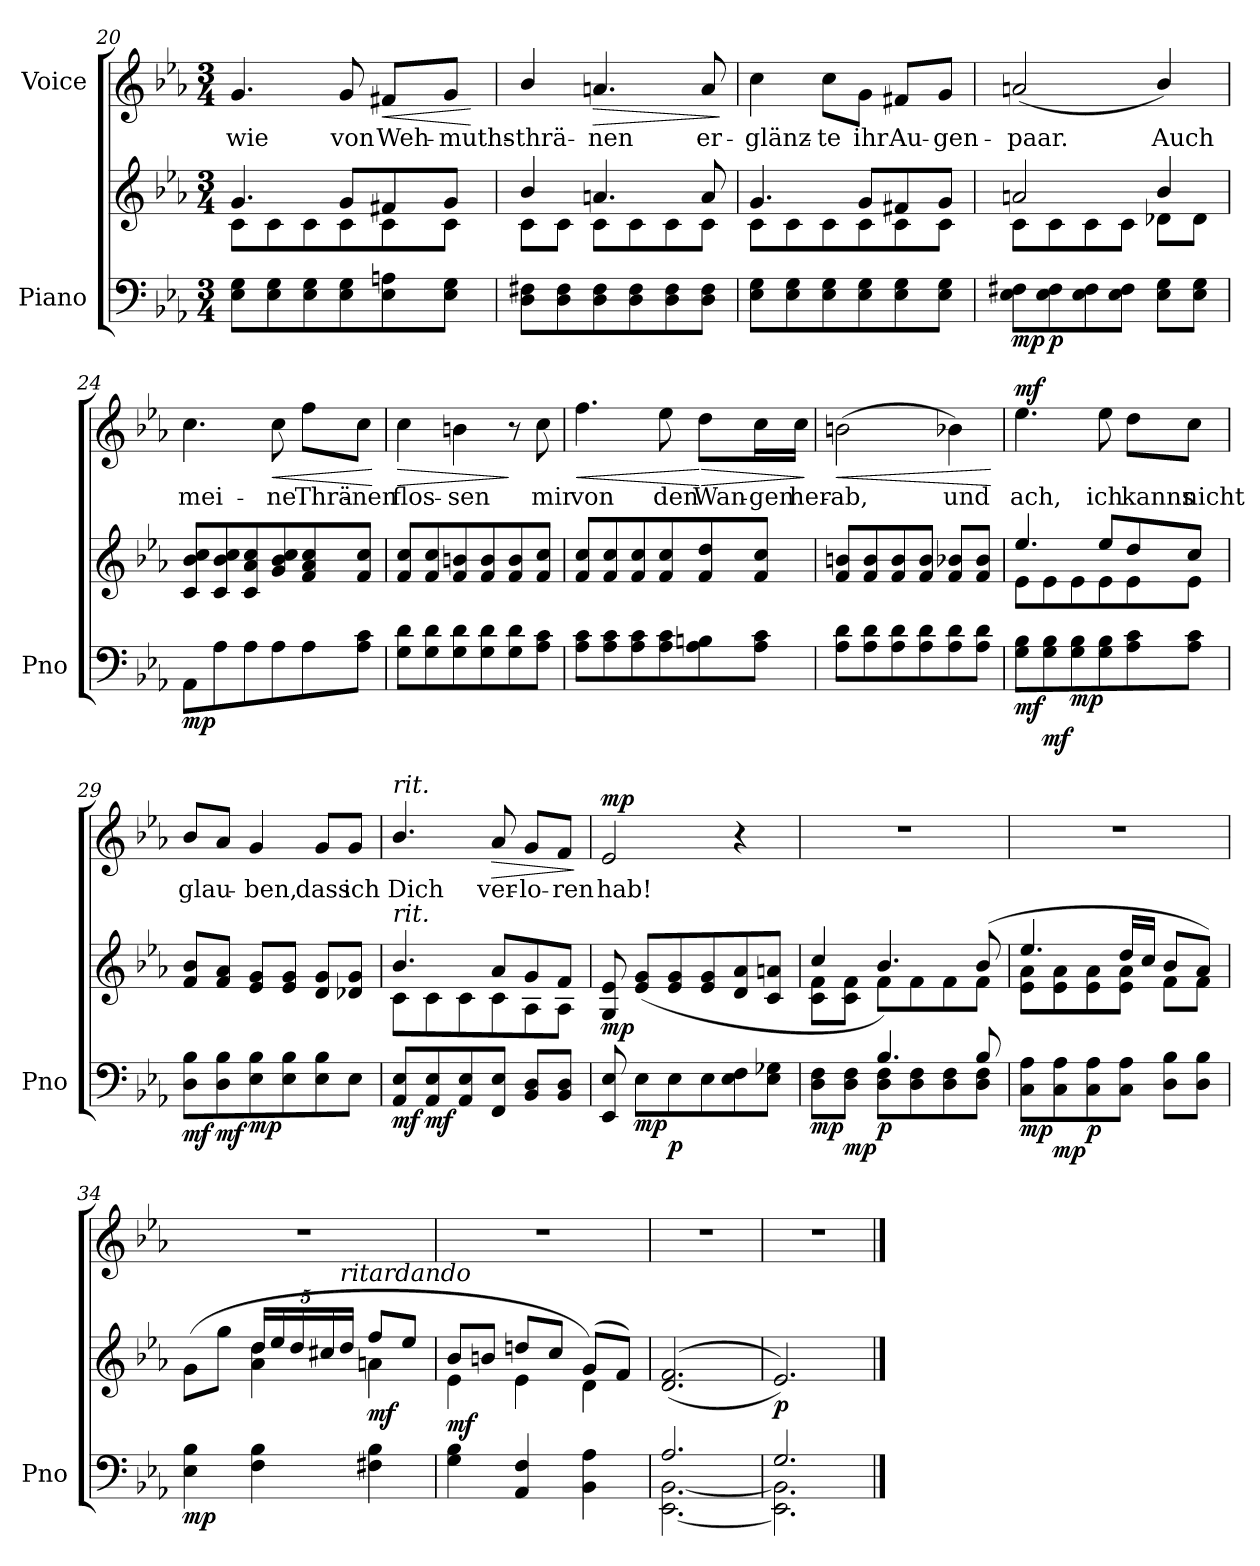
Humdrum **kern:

**kern	**kern	**dynam	**kern	**text	**dynam
*part2	*part2	*part2	*part1	*part1	*part1
*staff3	*staff2	*staff2/3	*staff1	*staff1	*staff1
*I"Piano	*	*	*I"Voice	*	*
*I'Pno	*	*	*	*	*
*clefF4	*clefG2	*	*clefG2	*	*
*k[b-e-a-]	*k[b-e-a-]	*	*k[b-e-a-]	*	*
*M3/4	*M3/4	*	*M3/4	*	*
=20	=20	=20	=20	=20	=20
*	*^	*	*	*	*
!	!	!	!	!	!LO:LY:b	!
8E-\ 8G\L	4.g/	8c\L	.	4.g/	wie	.
8E-\ 8G\	.	8c\	.	.	.	.
8E-\ 8G\	.	8c\	.	.	.	.
!	!	!	!	!	!LO:LY:b	!
8E-\ 8G\	8g/L	8c\	.	8g/	von	.
!	!	!	!	!	!LO:LY:b	!LO:HP:b
8E-\ 8An\	8f#X/	8c\	.	8f#X/L	Weh-	<
!	!	!	!	!	!LO:LY:b	!
8E-\ 8G\J	8g/J	8c\J	.	8g/J	-muths-	.
*	*v	*v	*	*	*	*
.	.	.	.	.	[
=21	=21	=21	=21	=21	=21
*	*^	*	*	*	*
!	!	!	!	!	!LO:LY:b	!
8D\ 8F#X\L	4b-/	8c\L	.	4b-/	-thrä-	.
8D\ 8F#\	.	8c\J	.	.	.	.
!	!	!	!	!	!LO:LY:b	!LO:HP:b
8D\ 8F#\	4.an/	8c\L	.	4.an/	-nen	>
8D\ 8F#\	.	8c\	.	.	.	.
8D\ 8F#\	.	8c\	.	.	.	.
!	!	!	!	!	!LO:LY:b	!
8D\ 8F#\J	8a/	8c\J	.	8a/	er-	.
*	*v	*v	*	*	*	*
.	.	.	.	.	]
=22	=22	=22	=22	=22	=22
*	*^	*	*	*	*
!	!	!	!	!	!LO:LY:b	!
8E-\ 8G\L	4.g/	8c\L	.	4cc\	-glänz-	.
8E-\ 8G\	.	8c\	.	.	.	.
!	!	!	!	!	!LO:LY:b	!
8E-\ 8G\	.	8c\	.	8cc\L	-te	.
!	!	!	!	!	!LO:LY:b	!
8E-\ 8G\	8g/L	8c\	.	8g\J	ihr	.
!	!	!	!	!	!LO:LY:b	!
8E-\ 8G\	8f#X/	8c\	.	8f#X/L	Au-	.
!	!	!	!	!	!LO:LY:b	!
8E-\ 8G\J	8g/J	8c\J	.	8g/J	-gen-	.
!!LO:LB:g=z
=23	=23	=23	=23	=23	=23	=23
!	!	!	!LO:DY:b=2	!	!LO:LY:b	!
8E-\ 8F#X\L	2an/	8c\L	mp	(<2an/	-paar.	.
!	!	!	!LO:DY:b=2	!	!	!
8E-\ 8F#\	.	8c\	p	.	.	.
8E-\ 8F#\	.	8c\	.	.	.	.
8E-\ 8F#\J	.	8c\J	.	.	.	.
!	!	!	!	!	!LO:LY:b	!
8E-\ 8G\L	4b-/	8d-X\L	.	4b-/)	Auch	.
8E-\ 8G\J	.	8d-\J	.	.	.	.
=24	=24	=24	=24	=24	=24	=24
!	!	!	!LO:DY:b=2	!	!LO:LY:b	!
*	*v	*v	*	*	*	*
8AA-\L	8c/ 8b-/ 8cc/L	mp	4.cc\	mei-	.
8A-\	8c/ 8b-/ 8cc/	.	.	.	.
8A-\	8c/ 8a-/ 8cc/	.	.	.	.
!	!	!	!	!LO:LY:b	!LO:HP:b
8A-\	8g/ 8b-/ 8cc/	.	8cc\	-ne	<
!	!	!	!	!LO:LY:b	!
8A-\	8f/ 8a-/ 8cc/	.	8ff\L	Thrä-	.
!	!	!	!	!LO:LY:b	!
8A-\ 8c\J	8f/ 8cc/J	.	8cc\J	-nen	.
.	.	.	.	.	[
=25	=25	=25	=25	=25	=25
!	!	!	!	!LO:LY:b	!LO:HP:b
8G\ 8d\L	8f/ 8cc/L	.	4cc\	flos-	>
8G\ 8d\	8f/ 8cc/	.	.	.	.
!	!	!	!	!LO:LY:b	!
8G\ 8d\	8f/ 8bn/	.	4bn\	-sen	.
8G\ 8d\	8f/ 8b/	.	.	.	.
8G\ 8d\	8f/ 8b/	.	8r	.	]
!	!	!	!	!LO:LY:b	!
8A-\ 8c\J	8f/ 8cc/J	.	8cc\	mir	.
=26	=26	=26	=26	=26	=26
!	!	!	!	!LO:LY:b	!LO:HP:b
8A-\ 8c\L	8f/ 8cc/L	.	4.ff\	von	<
8A-\ 8c\	8f/ 8cc/	.	.	.	.
8A-\ 8c\	8f/ 8cc/	.	.	.	.
!	!	!	!	!LO:LY:b	!
8A-\ 8c\	8f/ 8cc/	.	8ee-\	den	.
!	!	!	!	!LO:LY:b	!LO:HP:n=1:b
8A-\ 8Bn\	8f/ 8dd/	.	8dd\L	Wan-	[ >
!	!	!	!	!LO:LY:b	!
8A-\ 8c\J	8f/ 8cc/J	.	16cc\L	-gen	.
!	!	!	!	!LO:LY:b	!
.	.	.	16cc\JJ	her-	.
.	.	.	.	.	]
!!LO:LB:g=z
=27	=27	=27	=27	=27	=27
!	!	!	!	!LO:LY:b	!LO:HP:b
8A-\ 8d\L	8f/ 8bn/L	.	(>2bn\	-ab,	<
8A-\ 8d\	8f/ 8b/	.	.	.	.
8A-\ 8d\	8f/ 8b/	.	.	.	.
8A-\ 8d\	8f/ 8b/J	.	.	.	.
!	!	!	!	!LO:LY:b	!
8A-\ 8d\	8f/ 8b-X/L	.	4b-X\)	und	.
8A-\ 8d\J	8f/ 8b-/J	.	.	.	.
.	.	.	.	.	[
=28	=28	=28	=28	=28	=28
*	*^	*	*	*	*
!	!	!	!LO:DY:b=2	!	!LO:LY:b	!LO:DY:a
8G\ 8B-\L	4.ee-/	8e-\L	mf	4.ee-\	ach,	mf
!	!	!	!LO:DY:b=2	!	!	!
8G\ 8B-\	.	8e-\	mf	.	.	.
!	!	!	!LO:DY:b=2	!	!	!
8G\ 8B-\	.	8e-\	mp	.	.	.
!	!	!	!	!	!LO:LY:b	!
8G\ 8B-\	8ee-/L	8e-\	.	8ee-\	ich	.
!	!	!	!	!	!LO:LY:b	!
8A-\ 8c\	8dd/	8e-\	.	8dd\L	kanns	.
!	!	!	!	!	!LO:LY:b	!
8A-\ 8c\J	8cc/J	8e-\J	.	8cc\J	nicht	.
=29	=29	=29	=29	=29	=29	=29
!	!	!	!LO:DY:b=2	!	!LO:LY:b	!
*	*v	*v	*	*	*	*
8D\ 8B-\L	8f/ 8b-/L	mf	8b-/L	glau-	.
!	!	!LO:DY:b=2	!	!	!
8D\ 8B-\	8f/ 8a-/J	mf	8a-/J	.	.
!	!	!LO:DY:b=2	!	!LO:LY:b	!
8E-\ 8B-\	8e-/ 8g/L	mp	4g/	-ben,	.
8E-\ 8B-\	8e-/ 8g/J	.	.	.	.
!	!	!	!	!LO:LY:b	!
8E-\ 8B-\	8d/ 8g/L	.	8g/L	dass	.
!	!	!	!	!LO:LY:b	!
8E-\J	8d-X/ 8g/J	.	8g/J	ich	.
=30	=30	=30	=30	=30	=30
*	*	*	*MM68	*	*
*	*^	*	*	*	*
!	!	!	!	!LO:TX:a:i:t=rit.	!	!
!	!LO:TX:a:i:t=rit.	!	!	!	!	!
!	!	!	!LO:DY:b=2	!	!LO:LY:b	!
8AA-/ 8E-/L	4.b-/	8c\L	mf	4.b-/	Dich	.
!	!	!	!LO:DY:b=2	!	!	!
8AA-/ 8E-/	.	8c\	mf	.	.	.
8AA-/ 8E-/	.	8c\	.	.	.	.
*	*	*	*	*MM66	*	*
!	!	!	!	!	!LO:LY:b	!LO:HP:b
8FF/ 8E-/J	8a-/L	8c\	.	8a-/	ver-	>
!	!	!	!	!	!LO:LY:b	!
8BB-/ 8D/L	8g/	8A-\	.	8g/L	-lo-	.
!	!	!	!	!	!LO:LY:b	!
8BB-/ 8D/J	8f/J	8A-\J	.	8f/J	-ren	.
*	*v	*v	*	*	*	*
.	.	.	.	.	]
!!LO:LB:g=z
=31	=31	=31	=31	=31	=31
!	!	!LO:DY:b	!	!LO:LY:b	!LO:DY:a
8EE-/ 8E-/	8G/ 8e-/	mp	2e-/	hab!	mp
!	!	!LO:DY:b=2	!	!	!
8E-\L	(>8e-/ 8g/L	mp	.	.	.
!	!	!LO:DY:b=2	!	!	!
8E-\	8e-/ 8g/	p	.	.	.
8E-\	8e-/ 8g/	.	.	.	.
8E-\ 8F\	8d/ 8a-/	.	4r	.	.
8E-\ 8G-X\J	8c/ 8an/J	.	.	.	.
=32	=32	=32	=32	=32	=32
*^	*^	*	*	*	*
!	!	!	!	!LO:DY:b=2	!	!	!
4rFyy	8D\ 8F\L	4cc/	8c\ 8f\L	mp	2.r	.	.
!	!	!	!	!LO:DY:b=2	!	!	!
.	8D\ 8F\J	.	8c\ 8f\J	mp	.	.	.
!	!	!	!	!LO:DY:b=2	!	!	!
4.B-/	8D\ 8F\L	4.b-/)	8f\L	p	.	.	.
.	8D\ 8F\	.	8f\	.	.	.	.
.	8D\ 8F\	.	8f\	.	.	.	.
8B-/	8D\ 8F\J	(>8b-/	8f\J	.	.	.	.
=33	=33	=33	=33	=33	=33	=33	=33
!	!	!	!	!LO:DY:b=2	!	!	!
*v	*v	*	*	*	*	*	*
8C\ 8A-\L	4.ee-/	8e-\ 8a-\L	mp	2.r	.	.
!	!	!	!LO:DY:b=2	!	!	!
8C\ 8A-\	.	8e-\ 8a-\	mp	.	.	.
!	!	!	!LO:DY:b=2	!	!	!
8C\ 8A-\	.	8e-\ 8a-\	p	.	.	.
8C\ 8A-\J	16dd/LL	8e-\ 8a-\J	.	.	.	.
.	16cc/JJ	.	.	.	.	.
8D\ 8B-\L	8b-/L	8f\L	.	.	.	.
8D\ 8B-\J	8a-/J)	8f\J	.	.	.	.
=34	=34	=34	=34	=34	=34	=34
!	!	!	!LO:DY:b=2	!	!	!
4E-\ 4B-\	4ryy	(>8g\L	mp	2.r	.	.
.	.	8gg\J	.	.	.	.
*	*Xbrackettup	*	*	*	*	*
4F\ 4B-\	20dd/LL	4a-\ 4dd\	.	.	.	.
.	20ee-/	.	.	.	.	.
.	20dd/	.	.	.	.	.
.	20cc#X/	.	.	.	.	.
!	!LO:TX:a:i:t=ritardando	!	!	!	!	!
.	20dd/JJ	.	.	.	.	.
!	!	!	!LO:DY:b	!	!	!
4F#X\ 4B-\	8ff/L	4an\	mf	.	.	.
.	8ee-/J	.	.	.	.	.
=35	=35	=35	=35	=35	=35	=35
*	*	*	*	*MM60	*	*
!	!	!	!LO:DY:b	!	!	!
4G\ 4B-\	8b-/L	4e-\	mf	2.r	.	.
.	8bn/J	.	.	.	.	.
4AA-/ 4F/	8ddn/L	4e-\	.	.	.	.
.	8cc/J	.	.	.	.	.
4BB-\ 4A-\	(>8g/L	4d\)	.	.	.	.
.	8f/J)	.	.	.	.	.
*	*v	*v	*	*	*	*
=36	=36	=36	=36	=36	=36
*^	*	*	*	*	*
2.A-/	[2.EE-\ [2.BB-\	(<(>2.d/ 2.f/	.	2.r	.	.
=37	=37	=37	=37	=37	=37	=37
!	!	!	!LO:DY:b	!	!	!
2.G/	2.EE-\] 2.BB-\]	2.e-/))	p	2.r	.	.
*v	*v	*	*	*	*	*
==	==	==	==	==	==
*-	*-	*-	*-	*-	*-
